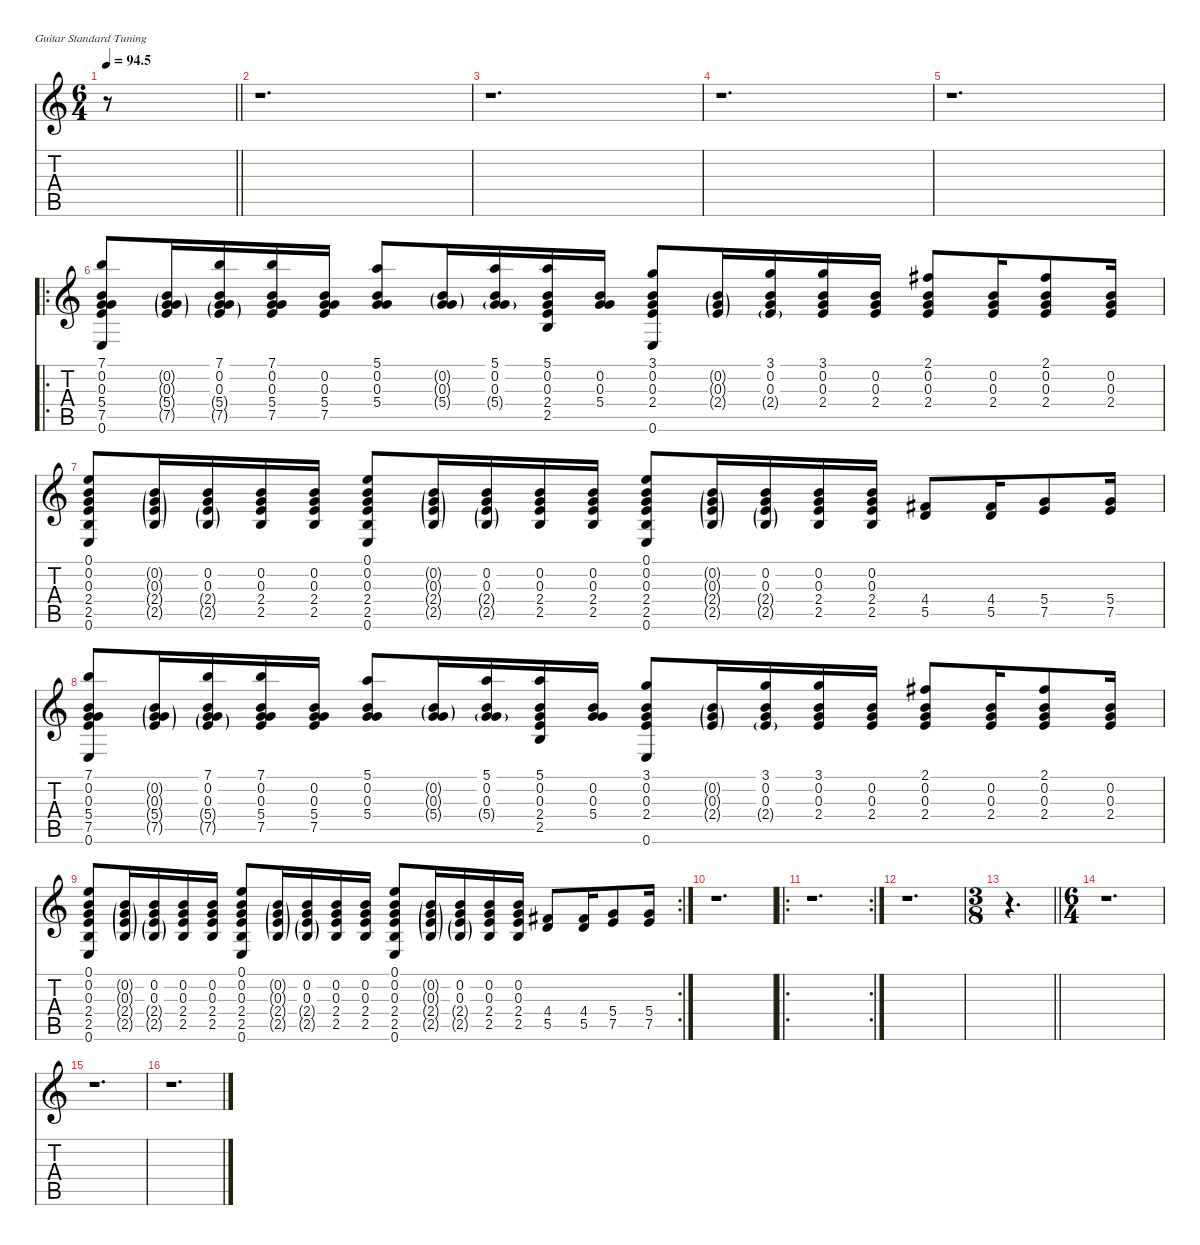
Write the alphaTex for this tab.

\defaultSystemsLayout 4
\hideDynamics
\bracketExtendMode nobrackets
\singleTrackTrackNamePolicy hidden
\multiTrackTrackNamePolicy hidden
\firstSystemTrackNameMode fullname
\firstSystemTrackNameOrientation horizontal
\otherSystemsTrackNameOrientation horizontal
\track ("Guitar 2" "s.guit.") {defaultSystemsLayout 4 instrument acousticguitarsteel}
\staff {score tabs}
\tuning (E4 B3 G3 D3 A2 E2)
\ts (6 4)
\beaming (8 3 3 3 3)
\ac
\tempo
94.5
\accidentals auto
\clef g2
\ottava regular
\simile none
\barLineRight lightlight
\ks c
r.8{dy f instrument acousticguitarsteel beam Down} |
r.1{d beam Down} |
r.1{d beam Down} |
r.1{d beam Down} |
r.1{d beam Down} |
\ro
(7.1 0.2 0.3 5.4 7.5 0.6).8{beam Up} (0.2{g} 0.3{g} 5.4{g} 7.5{g}).16{beam Up} (7.1 0.2 0.3 5.4{g} 7.5{g}).16{beam Up} (7.1 0.2 0.3 5.4 7.5).16{beam Up} (0.2 0.3 5.4 7.5).16{beam Up} (5.1 0.2 0.3 5.4).8{beam Up} (0.2{g} 0.3{g} 5.4{g}).16{beam Up} (5.1 0.2 0.3 5.4{g}).16{beam Up} (5.1 0.2 0.3 2.4 2.5).16{beam Up} (0.2 0.3 5.4).16{beam Up} (3.1 0.2 0.3 2.4 0.6).8{beam Up} (0.2{g} 0.3{g} 2.4{g}).16{beam Up} (3.1 0.2 0.3 2.4{g}).16{beam Up} (3.1 0.2 0.3 2.4).16{beam Up} (0.2 0.3 2.4).16{beam Up} (2.1{acc #} 0.2 0.3 2.4).8{beam Up} (0.2 0.3 2.4).16{beam Up} (2.1{acc #} 0.2 0.3 2.4).8{beam Up} (0.2 0.3 2.4).16{beam Up} |
(0.1 0.2 0.3 2.4 2.5 0.6).8{beam Up} (0.2{g} 0.3{g} 2.4{g} 2.5{g}).16{beam Up} (0.2 0.3 2.4{g} 2.5{g}).16{beam Up} (0.2 0.3 2.4 2.5).16{beam Up} (0.2 0.3 2.4 2.5).16{beam Up} (0.1 0.2 0.3 2.4 2.5 0.6).8{beam Up} (0.2{g} 0.3{g} 2.4{g} 2.5{g}).16{beam Up} (0.2 0.3 2.4{g} 2.5{g}).16{beam Up} (0.2 0.3 2.4 2.5).16{beam Up} (0.2 0.3 2.4 2.5).16{beam Up} (0.1 0.2 0.3 2.4 2.5 0.6).8{beam Up} (0.2{g} 0.3{g} 2.4{g} 2.5{g}).16{beam Up} (0.2 0.3 2.4{g} 2.5{g}).16{beam Up} (0.2 0.3 2.4 2.5).16{beam Up} (0.2 0.3 2.4 2.5).16{beam Up} (4.4{acc #} 5.5).8{beam Up} (4.4{acc #} 5.5).16{beam Up} (5.4 7.5).8{beam Up} (5.4 7.5).16{beam Up} |
(7.1 0.2 0.3 5.4 7.5 0.6).8{beam Up} (0.2{g} 0.3{g} 5.4{g} 7.5{g}).16{beam Up} (7.1 0.2 0.3 5.4{g} 7.5{g}).16{beam Up} (7.1 0.2 0.3 5.4 7.5).16{beam Up} (0.2 0.3 5.4 7.5).16{beam Up} (5.1 0.2 0.3 5.4).8{beam Up} (0.2{g} 0.3{g} 5.4{g}).16{beam Up} (5.1 0.2 0.3 5.4{g}).16{beam Up} (5.1 0.2 0.3 2.4 2.5).16{beam Up} (0.2 0.3 5.4).16{beam Up} (3.1 0.2 0.3 2.4 0.6).8{beam Up} (0.2{g} 0.3{g} 2.4{g}).16{beam Up} (3.1 0.2 0.3 2.4{g}).16{beam Up} (3.1 0.2 0.3 2.4).16{beam Up} (0.2 0.3 2.4).16{beam Up} (2.1{acc #} 0.2 0.3 2.4).8{beam Up} (0.2 0.3 2.4).16{beam Up} (2.1{acc #} 0.2 0.3 2.4).8{beam Up} (0.2 0.3 2.4).16{beam Up} |
\rc 2
(0.1 0.2 0.3 2.4 2.5 0.6).8{beam Up} (0.2{g} 0.3{g} 2.4{g} 2.5{g}).16{beam Up} (0.2 0.3 2.4{g} 2.5{g}).16{beam Up} (0.2 0.3 2.4 2.5).16{beam Up} (0.2 0.3 2.4 2.5).16{beam Up} (0.1 0.2 0.3 2.4 2.5 0.6).8{beam Up} (0.2{g} 0.3{g} 2.4{g} 2.5{g}).16{beam Up} (0.2 0.3 2.4{g} 2.5{g}).16{beam Up} (0.2 0.3 2.4 2.5).16{beam Up} (0.2 0.3 2.4 2.5).16{beam Up} (0.1 0.2 0.3 2.4 2.5 0.6).8{beam Up} (0.2{g} 0.3{g} 2.4{g} 2.5{g}).16{beam Up} (0.2 0.3 2.4{g} 2.5{g}).16{beam Up} (0.2 0.3 2.4 2.5).16{beam Up} (0.2 0.3 2.4 2.5).16{beam Up} (4.4{acc #} 5.5).8{beam Up} (4.4{acc #} 5.5).16{beam Up} (5.4 7.5).8{beam Up} (5.4 7.5).16{beam Up} |
r.1{d beam Down} |
\ro
\rc 2
r.1{d beam Down} |
r.1{d beam Down} |
\ts (3 8)
\beaming (8 3 3 3 3)
\barLineRight lightlight
r.4{d beam Down} |
\ts (6 4)
\beaming (8 3 3 3 3)
r.1{d beam Down} |
r.1{d beam Down} |
r.1{d beam Down}
